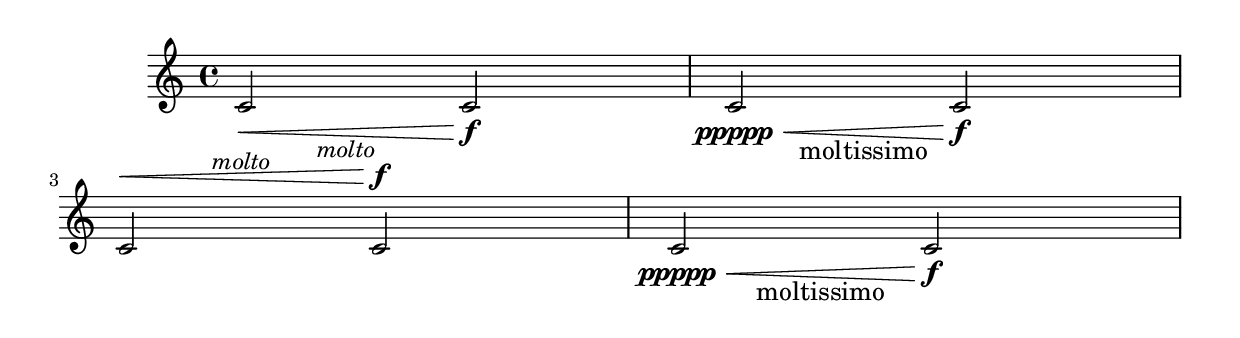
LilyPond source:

%% DO NOT EDIT this file manually; it is automatically
%% generated from LSR http://lsr.dsi.unimi.it
%% Make any changes in LSR itself, or in Documentation/snippets/new/ ,
%% and then run scripts/auxiliar/makelsr.py
%%
%% This file is in the public domain.
\version "2.17.0"

\header {
  lsrtags = "expressive-marks, really-cool, scheme-language, text"

  texidoc = "
This example provides a function to typeset a hairpin (de)crescendo
with some additional text below it, such as @qq{molto} or @qq{poco}.
The added text will change the direction according to the direction of
the hairpin. The Hairpin is aligned to DynamicText.  The example also
illustrates how to modify the way an object is normally printed, using
some Scheme code.

"
  doctitle = "Center text below hairpin dynamics"
} % begin verbatim

hairpinWithCenteredText =
#(define-music-function (parser location text) (markup?)
#{
  \once \override Voice.Hairpin #'after-line-breaking =
    #(lambda (grob)
      (let* ((stencil (ly:hairpin::print grob))
             (par-y (ly:grob-parent grob Y))
             (dir (ly:grob-property par-y 'direction))
             (new-stencil (ly:stencil-aligned-to
	           (ly:stencil-combine-at-edge
	             (ly:stencil-aligned-to stencil X CENTER)
	             Y dir
	             (ly:stencil-aligned-to (grob-interpret-markup grob text) X CENTER))
	             X LEFT))
             (staff-space (ly:output-def-lookup (ly:grob-layout grob) 'staff-space))
             (staff-line-thickness (ly:output-def-lookup (ly:grob-layout grob) 'line-thickness))
             (grob-name (lambda (x) (assq-ref (ly:grob-property x 'meta) 'name)))
             (par-x (ly:grob-parent grob X))
             (dyn-text (eq? (grob-name par-x) 'DynamicText ))
             (dyn-text-stencil-x-length (if dyn-text
                                           (interval-length (ly:stencil-extent (ly:grob-property par-x 'stencil) X))
                                           0))
             (x-shift (if dyn-text (- (+ staff-space dyn-text-stencil-x-length) (* 0.5 staff-line-thickness)) 0)))

      (ly:grob-set-property! grob 'Y-offset 0)
      (ly:grob-set-property! grob 'stencil
         (ly:stencil-translate-axis
          new-stencil
          x-shift X))))
#})

hairpinMolto =
\hairpinWithCenteredText \markup { \italic molto }

hairpinMore =
\hairpinWithCenteredText \markup { \larger moltissimo }

\layout { ragged-right = ##f }

\relative c' {
  \hairpinMolto
  c2\< c\f
  \hairpinMore
  c2\ppppp\< c\f
  \break
  \hairpinMolto
  c2^\< c\f
  \hairpinMore
  c2\ppppp\< c\f
}
